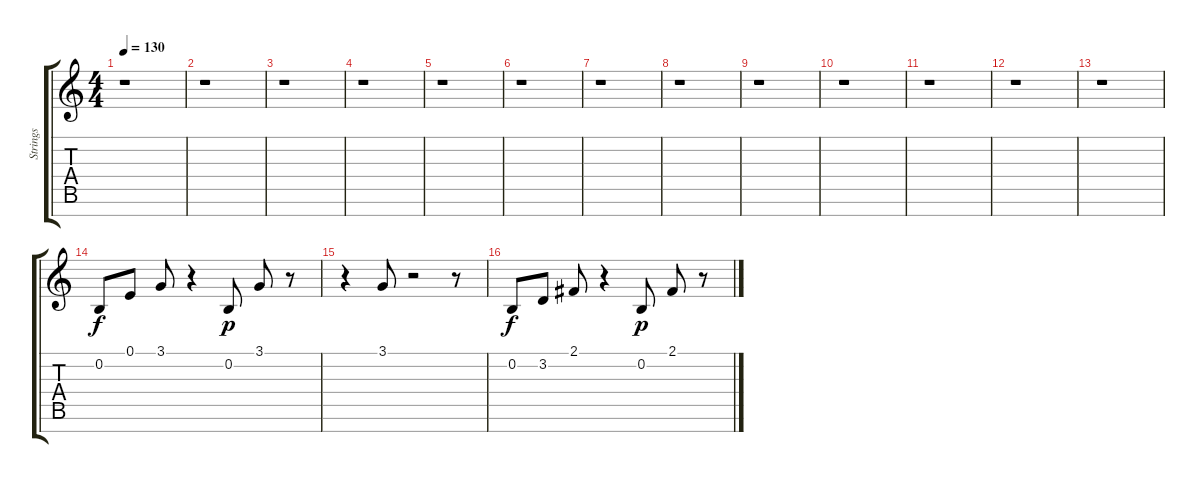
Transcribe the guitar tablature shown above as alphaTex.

\track ("Strings" "Strings") {instrument stringensemble1}
\staff {score tabs}
\tuning (E4 B3 G3 D3 A2 E2 B1) {hide}
\ts (4 4)
\tempo 130
\clef g2
\ks c
r.1{dy f} |
r.1 |
r.1 |
r.1 |
r.1 |
r.1 |
r.1 |
r.1 |
r.1 |
r.1 |
r.1 |
r.1 |
r.1 |
0.2.8{volume 12} 0.1.8 3.1.8 r.4 0.2.8{dy p} 3.1.8 r.8 |
r.4 3.1.8 r.2 r.8 |
0.2.8{dy f} 3.2.8 2.1.8 r.4 0.2.8{dy p} 2.1.8 r.8
